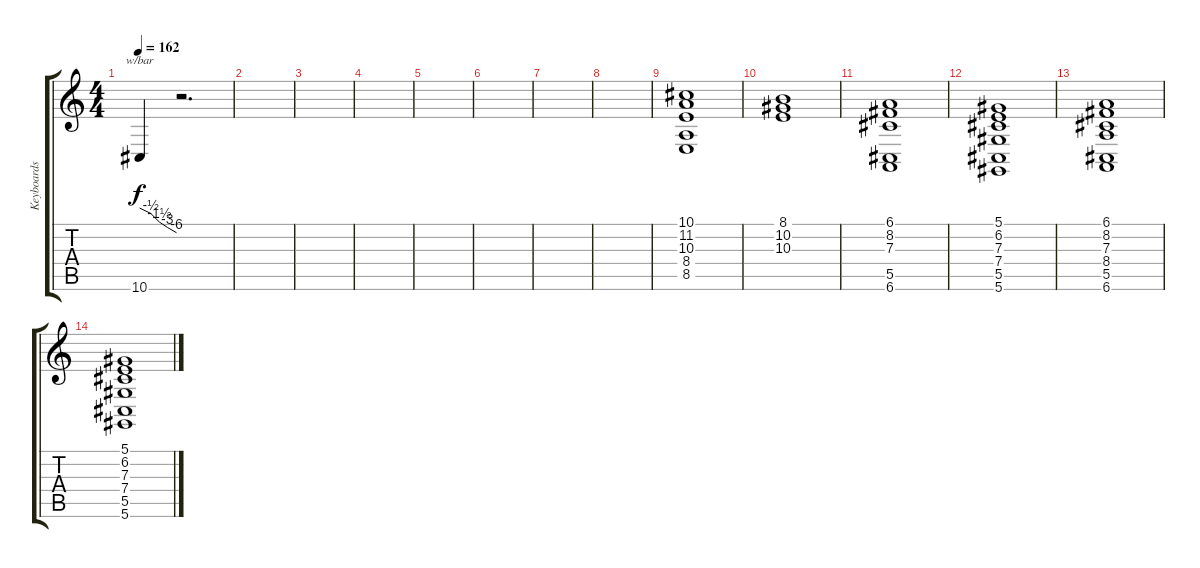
\track ("Keyboards" "Keyboards") {instrument choiraahs}
\staff {score tabs}
\tuning (Eb4 Bb3 Gb3 Db3 Ab2 Eb2) {hide}
\ts (4 4)
\tempo 162
\clef g2
\ks c
10.6.4{tbe (custom default 0 0 18 -2 32 -6 45 -12 60 -24) dy f} r.2{d} |
|
|
|
|
|
|
|
(10.1 11.2 10.3 8.4 8.5).1{volume 12 instrument churchorgan} |
(8.1 10.2 10.3).1 |
(6.1 8.2 7.3 5.5 6.6).1 |
(5.1 6.2 7.3 7.4 5.5 5.6).1 |
(6.1 8.2 7.3 8.4 5.5 6.6).1 |
(5.1 6.2 7.3 7.4 5.5 5.6).1
